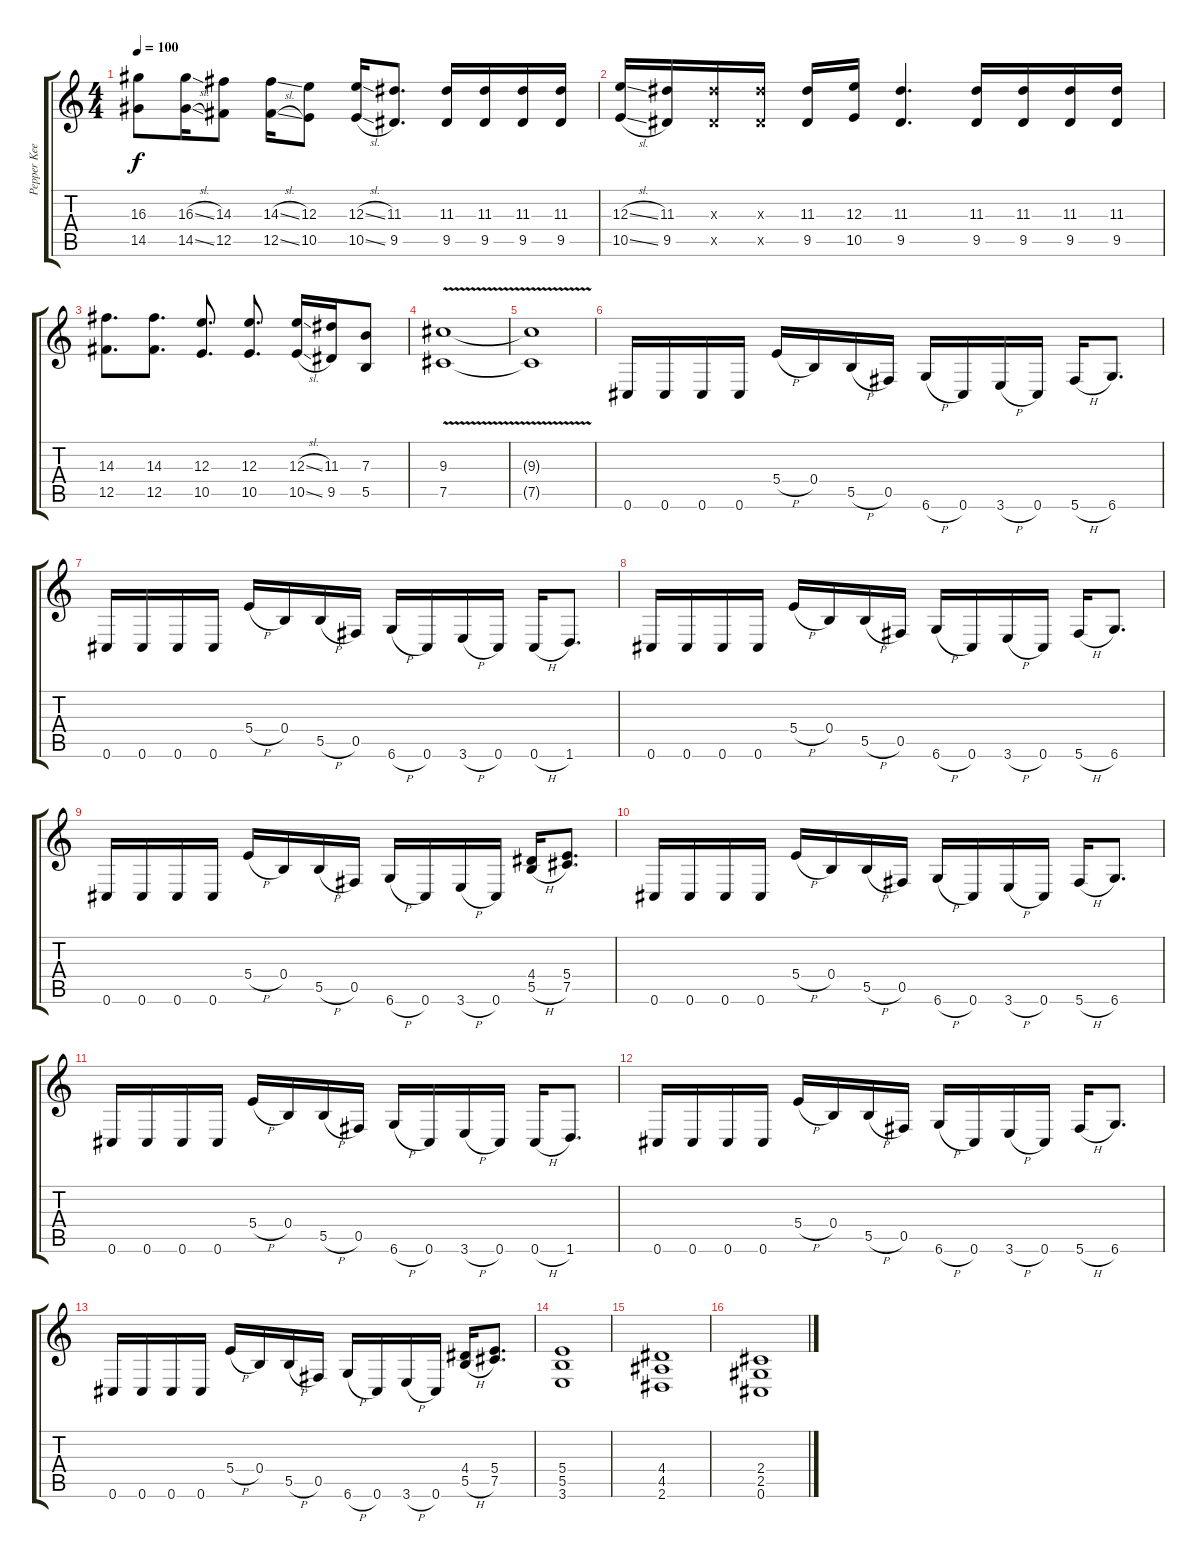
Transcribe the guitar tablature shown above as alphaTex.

\track ("Pepper Keenan" "Pepper Kee") {instrument overdrivenguitar}
\staff {score tabs}
\tuning (Db4 Ab3 E3 B2 Gb2 Db2) {hide}
\ts (4 4)
\tempo 100
\clef g2
\ks c
(16.3 14.5).8{dy f} (16.3{sl} 14.5{sl}).16 (14.3 12.5).8 (14.3{sl} 12.5{sl}).16 (12.3 10.5).8 (12.3{sl} 10.5{sl}).16 (11.3 9.5).8{d} (11.3 9.5).16 (11.3 9.5).16 (11.3 9.5).16 (11.3 9.5).16 |
(12.3{sl} 10.5{sl}).16 (11.3 9.5).16 (11.3{x} 9.5{x}).16 (11.3{x} 9.5{x}).16 (11.3 9.5).16 (12.3 10.5).16 (11.3 9.5).4{d} (11.3 9.5).16 (11.3 9.5).16 (11.3 9.5).16 (11.3 9.5).16 |
(14.3 12.5).8{d} (14.3 12.5).8{d} (12.3 10.5).8{d} (12.3 10.5).8{d} (12.3{sl} 10.5{sl}).16 (11.3 9.5).16 (7.3 5.5).8 |
(9.3{v} 7.5{v}).1 |
(9.3{t} 7.5{t}).1 |
0.6.16 0.6.16 0.6.16 0.6.16 5.4{h}.16 0.4.16 5.5{h}.16 0.5.16 6.6{h}.16 0.6.16 3.6{h}.16 0.6.16 5.6{h}.16 6.6.8{d} |
0.6.16 0.6.16 0.6.16 0.6.16 5.4{h}.16 0.4.16 5.5{h}.16 0.5.16 6.6{h}.16 0.6.16 3.6{h}.16 0.6.16 0.6{h}.16 1.6.8{d} |
0.6.16 0.6.16 0.6.16 0.6.16 5.4{h}.16 0.4.16 5.5{h}.16 0.5.16 6.6{h}.16 0.6.16 3.6{h}.16 0.6.16 5.6{h}.16 6.6.8{d} |
0.6.16 0.6.16 0.6.16 0.6.16 5.4{h}.16 0.4.16 5.5{h}.16 0.5.16 6.6{h}.16 0.6.16 3.6{h}.16 0.6.16 (4.4 5.5{h}).16 (5.4 7.5).8{d} |
0.6.16 0.6.16 0.6.16 0.6.16 5.4{h}.16 0.4.16 5.5{h}.16 0.5.16 6.6{h}.16 0.6.16 3.6{h}.16 0.6.16 5.6{h}.16 6.6.8{d} |
0.6.16 0.6.16 0.6.16 0.6.16 5.4{h}.16 0.4.16 5.5{h}.16 0.5.16 6.6{h}.16 0.6.16 3.6{h}.16 0.6.16 0.6{h}.16 1.6.8{d} |
0.6.16 0.6.16 0.6.16 0.6.16 5.4{h}.16 0.4.16 5.5{h}.16 0.5.16 6.6{h}.16 0.6.16 3.6{h}.16 0.6.16 5.6{h}.16 6.6.8{d} |
0.6.16 0.6.16 0.6.16 0.6.16 5.4{h}.16 0.4.16 5.5{h}.16 0.5.16 6.6{h}.16 0.6.16 3.6{h}.16 0.6.16 (4.4 5.5{h}).16 (5.4 7.5).8{d} |
(5.4 5.5 3.6).1 |
(4.4 4.5 2.6).1 |
(2.4 2.5 0.6).1
